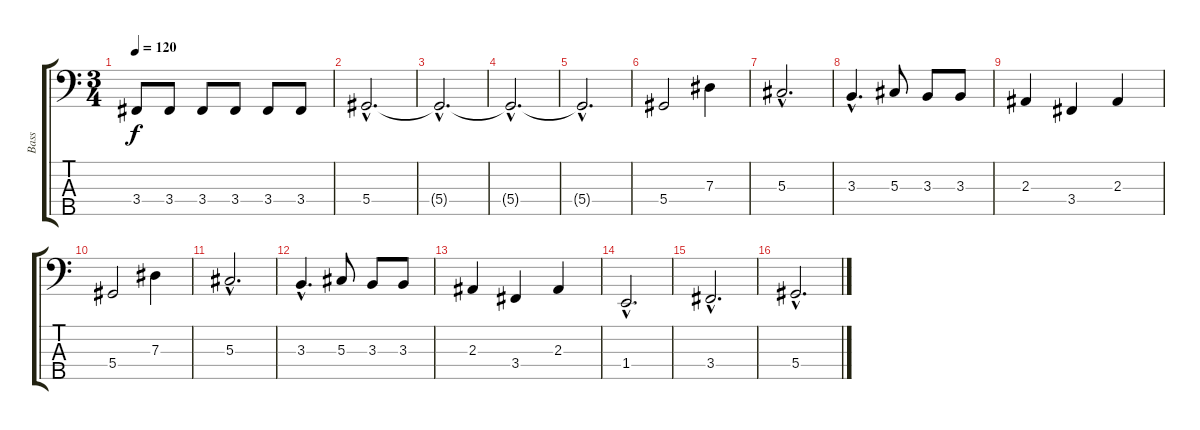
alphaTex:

\track ("Bass" "Bass") {instrument electricbasspick}
\staff {score tabs}
\tuning (Gb2 Db2 Ab1 Eb1 Bb0) {hide}
\ts (3 4)
\tempo 120
\clef f4
\ks c
3.4.8{dy f} 3.4.8 3.4.8 3.4.8 3.4.8 3.4.8 |
5.4{hac}.2{d} |
5.4{hac t}.2{d} |
5.4{hac t}.2{d} |
5.4{hac t}.2{d} |
5.4.2 7.3.4 |
5.3{hac}.2{d} |
3.3{hac}.4{d} 5.3.8 3.3.8 3.3.8 |
2.3.4 3.4.4 2.3.4 |
5.4.2 7.3.4 |
5.3{hac}.2{d} |
3.3{hac}.4{d} 5.3.8 3.3.8 3.3.8 |
2.3.4 3.4.4 2.3.4 |
1.4{hac}.2{d} |
3.4{hac}.2{d} |
5.4{hac}.2{d}
